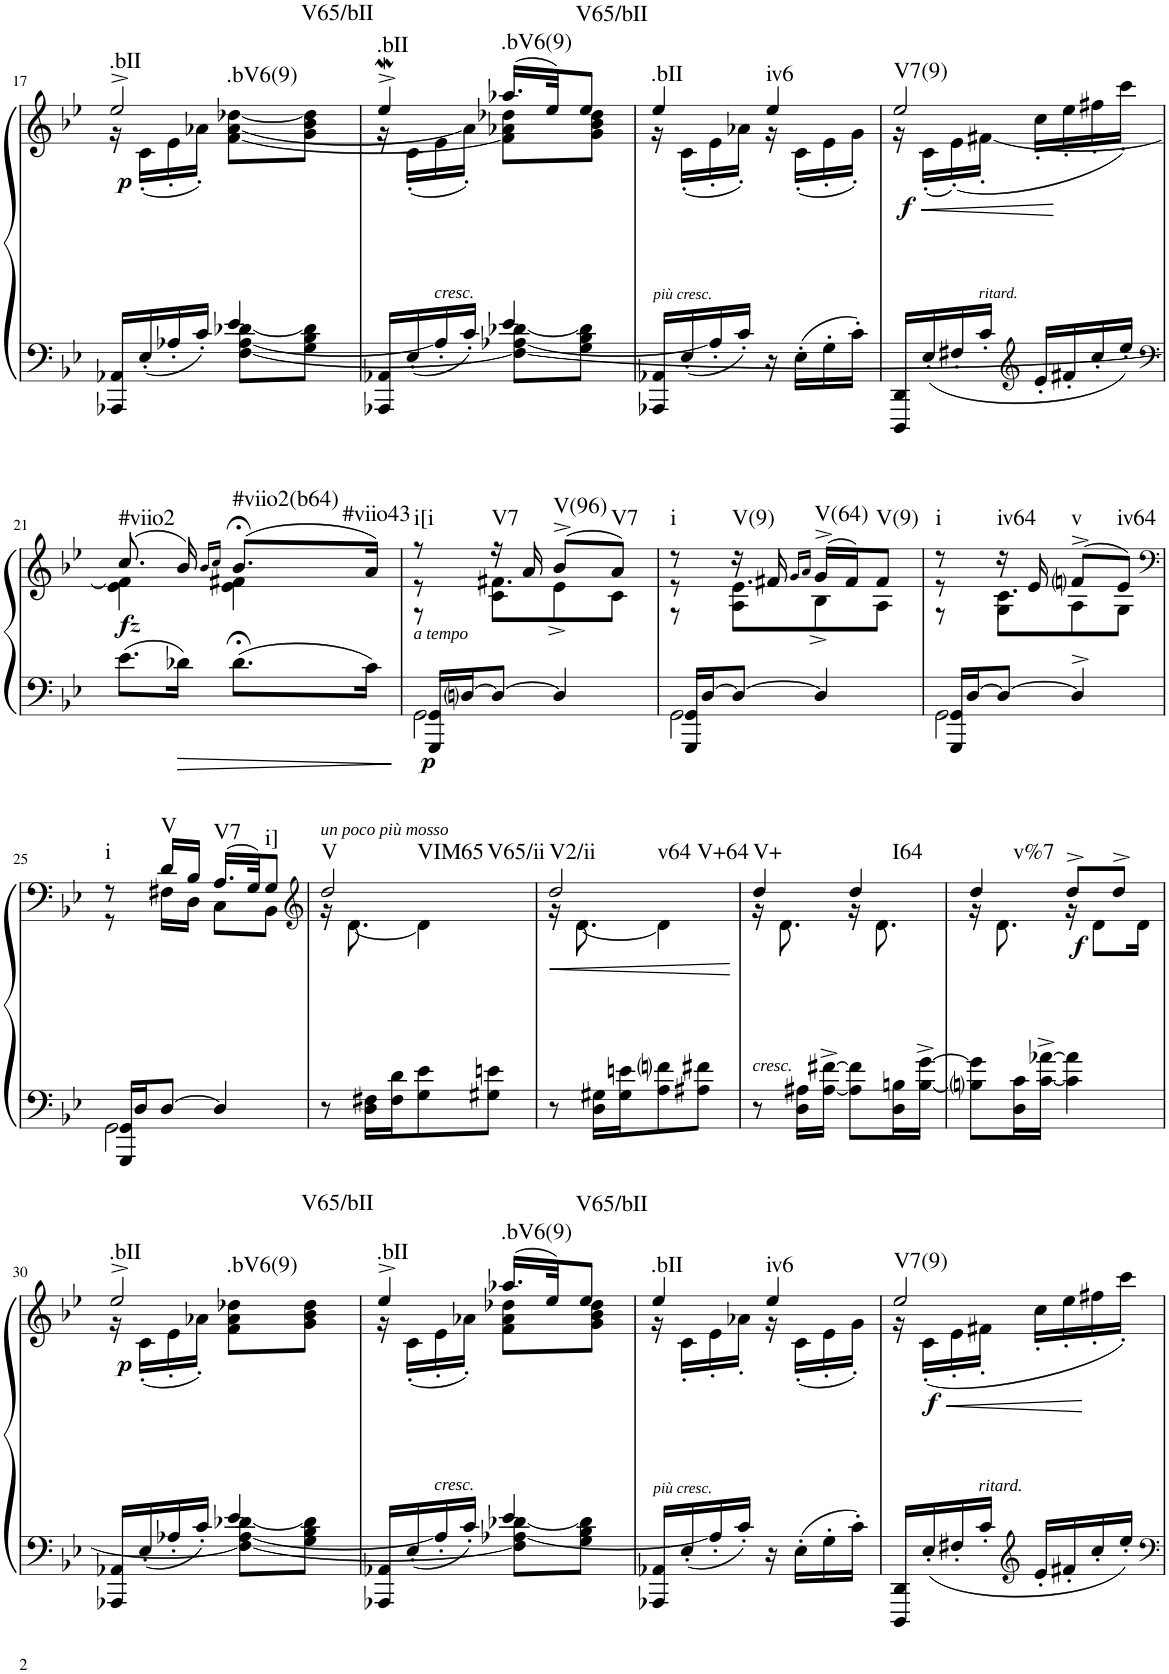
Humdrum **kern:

**kern	**kern	**dynam	**harte
*part1	*part1	*part1	*part1
*staff2	*staff1	*staff1/2	*
*I"Midi_1	*	*	*
!!LO:PB:g=z
*clefF4	*clefG2	*	*
*k[b-e-]	*k[b-e-]	*	*
*B-:	*B-:	*	*
*M2/4	*M2/4	*	*
=17	=17	=17	=17
*^	*^	*	*
!	!	!	!	!LO:DY:b	!LO:H:kt=.bII
16AAA-X/ 16AA-X/LL	4ryy	2ee-^/	16r	p	N
16E-'/	.	.	(16c'\LL	.	.
16A-X'/	.	.	16e-'\	.	.
16c'/JJ	.	.	16a-X'\JJ)	.	.
!	!	!	!	!	!LO:H:kt=.bV6(9)
4e-/	[8F\ [8A-\ [8d-X\L	.	[8f\ [8a-\ [8dd-X\L	.	N
!	!	!	!	!	!LO:H:kt=V65/bII
.	8G\ 8B-\ 8d-\]J	.	8g\ 8b-\ 8dd-\]J	.	N
=18	=18	=18	=18	=18	=18
!	!	!	!	!	!LO:H:kt=.bII
16AAA-X/ 16AA-X/LL	4ryy	4ee-w^/	16r	.	N
16E-'/	.	.	(16c'\LL	.	.
!LO:TX:a:i:t=cresc.	!	!	!	!	!
16A-'/]	.	.	16e-\	.	.
16c'/JJ	.	.	16a-'\JJ])	.	.
!	!	!	!	!	!LO:H:kt=.bV6(9)
4e-/	8F\_ [8A-X\ [8d-X\L	(16.aa-X/LL	8f\] 8a-X\ 8dd-X\L	.	N
.	.	32ee-/JK)	.	.	.
!	!	!	!	!	!LO:H:kt=V65/bII
.	8G\ 8B-\ 8d-\]J	8ee-/J	8g\ 8b-\ 8dd-\J	.	N
=19	=19	=19	=19	=19	=19
!	!	!LO:TX:b:i:t=più cresc.	!	!	!LO:H:kt=.bII
16AAA-X/ 16AA-X/LL	2ryy	4ee-/	16r	.	N
16E-'/	.	.	(16c'\LL	.	.
16A-'/]	.	.	16e-'\	.	.
16c'/JJ	.	.	16a-X'\JJ)	.	.
!	!	!	!	!	!LO:H:kt=iv6
16r	.	4ee-/	16r	.	N
16E-'\LL	.	.	(16c'\LL	.	.
16G'\	.	.	16e-'\	.	.
16c'\JJ	.	.	16g'\JJ)	.	.
=20	=20	=20	=20	=20	=20
!	!	!	!	!LO:HP:b	!
!	!	!	!	!LO:DY:n=1:b	!LO:H:kt=V7(9)
16DDD/ 16DD/LL	4ryy	2ee-/	16r	< f	N
16E-'/	.	.	(16c'\LL	.	.
16F#X'/	.	.	(16e-'\)	.	.
!LO:TX:a:i:t=ritard.	!	!	!	!	!
16c'/JJ	.	.	[16f#X'\JJ	.	.
*clefG2	*	*	*	*	*
16e-'/LL	4ryy	.	16cc'\LL	.	.
16f#X'/	.	.	16ee-'\	.	.
16cc'/	.	.	16ff#X'\	.	.
16ee-'/JJ	.	.	16ccc'\JJ)	.	.
*	*	*v	*v	*	*
!!LO:LB:g=z
=21	=21	=21	=21	=21
*clefF4	*	*	*	*
*	*	*^	*	*
*	*	*	*^	*	*
!	!	!	!	!	!LO:DY:b	!LO:H:kt=#viio2
8.e-\L	2ryy	(8.cc/	4e-\ 4f#\]	2ryy	fz	N
!	!	!	!	!	!LO:HP:b=2	!
16d-X\Jk	.	16b-/)	.	.	>	.
.	.	16qb-/LL	.	.	.	.
.	.	16qcc/JJ	.	.	.	.
!	!	!	!	!	!	!LO:H:n=1:kt=#viio2(b64)
!	!	!	!	!	!	!LO:H:n=2:kt=#viio43
8.d-;<\L	.	(8.b-;</L	4e-\ 4f#X\	.	.	N N
16c\Jk	.	16a/Jk)	.	.	.	.
*v	*v	*	*	*	*	*
*	*v	*v	*v	*	*
.	.	[	.
=22	=22	=22	=22
*^	*^	*	*
*	*	*	*^	*	*
!LO:TX:a:i:t=a tempo	!	!	!	!	!	!
!	!	!	!	!	!LO:DY:b=2	!LO:H:kt=i[i
16GGG/ 16GG/LL	2GG\	8r	8r	8r	p	N
[16Dni/J	.	.	.	.	.	.
!	!	!	!	!	!	!LO:H:kt=V7
8D/J_	.	16r	8c\L	4.f#X\	.	N
.	.	16a/	.	.	.	.
!	!	!	!	!	!	!LO:H:kt=V(96)
4D/]	.	(8b-^/L	8e-^\	.	.	N
!	!	!	!	!	!	!LO:H:kt=V7
.	.	8a/J)	8c\J	.	.	N
=23	=23	=23	=23	=23	=23	=23
!	!	!	!	!	!	!LO:H:kt=i
16GGG/ 16GG/LL	2GG\	8r	8r	8r	.	N
[16D/J	.	.	.	.	.	.
!	!	!	!	!	!	!LO:H:kt=V(9)
8D/J_	.	16r	8A\L	4.e-\	.	N
.	.	16f#X/	.	.	.	.
.	.	16qg/LL	.	.	.	.
.	.	16qa/JJ	.	.	.	.
!	!	!	!	!	!	!LO:H:kt=V(64)
4D/]	.	(16g^/LL	8B-^\	.	.	N
.	.	16f#/J)	.	.	.	.
!	!	!	!	!	!	!LO:H:kt=V(9)
.	.	8f#/J	8A\J	.	.	N
=24	=24	=24	=24	=24	=24	=24
!	!	!	!	!	!	!LO:H:kt=i
16GGG/ 16GG/LL	2GG\	8r	8r	8r	.	N
[16D/J	.	.	.	.	.	.
!	!	!	!	!	!	!LO:H:kt=iv64
8D/J_	.	16r	8G\L	4.c\	.	N
.	.	16e-/	.	.	.	.
!	!	!	!	!	!	!LO:H:kt=v
4D^/]	.	(8fni^/L	8A\	.	.	N
!	!	!	!	!	!	!LO:H:kt=iv64
.	.	8e-/J)	8G\J	.	.	N
*	*	*v	*v	*v	*	*
!!LO:LB:g=z
=25	=25	=25	=25	=25
*	*	*clefF4	*	*
*	*	*^	*	*
!	!	!	!	!	!LO:H:kt=i
16GGG/ 16GG/LL	2GG\	8r	8r	.	N
16D/J	.	.	.	.	.
!	!	!	!	!	!LO:H:kt=V
[8D/J	.	16d/LL	16F#X\LL	.	N
.	.	16B-/JJ	16D\JJ	.	.
!	!	!	!	!	!LO:H:kt=V7
4D/]	.	(16.A/LL	8C\L	.	N
.	.	32G/JK)	.	.	.
!	!	!	!	!	!LO:H:kt=i]
.	.	8G/J	8BB-\J	.	N
=26	=26	=26	=26	=26	=26
*	*	*clefG2	*	*	*
!	!	!LO:TX:a:i:t=un poco più mosso	!	!	!LO:H:n=1:kt=V
!	!	!	!	!	!LO:H:n=2:kt=VIM65
!	!	!	!	!	!LO:H:n=3:kt=V65/ii
8r	2ryy	2dd/	16r	.	N N N
.	.	.	[8.d\	.	.
16D\ 16F#X\LL	.	.	.	.	.
16F#\ 16d\J	.	.	.	.	.
8G\ 8e-\	.	.	4d\]	.	.
8G#X\ 8en\J	.	.	.	.	.
=27	=27	=27	=27	=27	=27
!	!	!	!	!LO:HP:b	!LO:H:n=1:kt=V2/ii
!	!	!	!	!	!LO:H:n=2:kt=v64
!	!	!	!	!	!LO:H:n=3:kt=V+64
8r	2ryy	2dd/	16r	<	N N N
.	.	.	[8.d\	.	.
16D\ 16G#X\LL	.	.	.	.	.
16G#\ 16en\J	.	.	.	.	.
8A\ 8fni\	.	.	4d\]	.	.
8A#X\ 8f#X\J	.	.	.	.	.
*v	*v	*	*	*	*
*	*v	*v	*	*
.	.	]	.
=28	=28	=28	=28
*^	*^	*	*
!	!	!LO:TX:b:i:t=cresc.	!	!	!LO:H:kt=V+
8r	2ryy	4dd/	16r	.	N
.	.	.	8.d\	.	.
16D\ 16A#X\LL	.	.	.	.	.
[16A#\^ [16f#X\^JJ	.	.	.	.	.
!	!	!	!	!	!LO:H:kt=I64
8A#\] 8f#\]L	.	4dd/	16r	.	N
.	.	.	8.d\	.	.
16D\ 16Bn\L	.	.	.	.	.
[16B\^ [16g\^JJ	.	.	.	.	.
=29	=29	=29	=29	=29	=29
!	!	!	!	!	!LO:H:kt=v%7
8Bni\] 8g\]L	2ryy	4dd/	16r	.	N
.	.	.	8.d\	.	.
16D\ 16c\L	.	.	.	.	.
[16c\^ [16a-X\^JJ	.	.	.	.	.
!	!	!	!	!LO:DY:b	!
4c\] 4a-\]	.	8dd^/L	16r	f	.
.	.	.	8d\L	.	.
.	.	8dd^/J	.	.	.
.	.	.	16d\Jk	.	.
!!LO:LB:g=z	!!
=30	=30	=30	=30	=30	=30
!	!	!	!	!LO:DY:b	!LO:H:n=1:kt=.bII
!	!	!	!	!	!LO:H:n=2:kt=.bV6(9)
!	!	!	!	!	!LO:H:n=3:kt=V65/bII
16AAA-X/ 16AA-X/LL	4ryy	2ee-^/	16r	p	N N N
16E-'/	.	.	(16c'\LL	.	.
16A-X'/	.	.	16e-'\	.	.
16c'/JJ	.	.	16a-X'\JJ)	.	.
4e-/	8F\_ [8A-\ [8d-X\L	.	8f\ 8a-\ 8dd-X\L	.	.
.	8G\ 8B-\ 8d-\]J	.	8g\ 8b-\ 8dd-\J	.	.
=31	=31	=31	=31	=31	=31
!	!	!	!	!	!LO:H:kt=.bII
16AAA-X/ 16AA-X/LL	4ryy	4ee-^/	16r	.	N
16E-'/	.	.	(16c'\LL	.	.
!	!	!	!LO:TX:b:i:t=cresc.	!	!
16A-'/]	.	.	16e-'\	.	.
16c'/JJ	.	.	16a-X'\JJ)	.	.
!	!	!	!	!	!LO:H:kt=.bV6(9)
4e-/	8F\] [8A-X\ [8d-X\L	(16.aa-X/LL	8f\ 8a-\ 8dd-X\L	.	N
.	.	32ee-/JK)	.	.	.
!	!	!	!	!	!LO:H:kt=V65/bII
.	8G\ 8B-\ 8d-\]J	8ee-/J	8g\ 8b-\ 8dd-\J	.	N
=32	=32	=32	=32	=32	=32
!	!	!LO:TX:b:i:t=più cresc.	!	!	!LO:H:kt=.bII
16AAA-X/ 16AA-X/LL	2ryy	4ee-/	16r	.	N
16E-'/	.	.	16c'\LL	.	.
16A-'/]	.	.	16e-'\	.	.
16c'/JJ	.	.	16a-X'\JJ	.	.
!	!	!	!	!	!LO:H:kt=iv6
16r	.	4ee-/	16r	.	N
16E-'\LL	.	.	(16c'\LL	.	.
16G'\	.	.	16e-'\	.	.
16c'\JJ	.	.	16g'\JJ)	.	.
=33	=33	=33	=33	=33	=33
*	*	*	*^	*	*
!	!	!	!	!	!	!LO:H:kt=V7(9)
16DDD/ 16DD/LL	4ryy	2ee-/	16r	2ryy	.	N
!	!	!	!	!	!LO:DY:b	!
16E-'/	.	.	(16c'\LL	.	f	.
16F#X'/	.	.	16e-'\	.	.	.
!LO:TX:a:i:t=ritard.	!	!	!	!	!	!
16c'/JJ	.	.	16f#X'\JJ	.	.	.
*clefG2	*	*	*	*	*	*
16e-'/LL	4ryy	.	16cc'\LL	.	.	.
16f#X'/	.	.	16ee-'\	.	.	.
16cc'/	.	.	16ff#X'\	.	[	.
16ee-'/JJ	.	.	16ccc'\JJ)	.	.	.
*v	*v	*	*	*	*	*
*	*v	*v	*v	*	*
=	=	=	=
*-	*-	*-	*-
